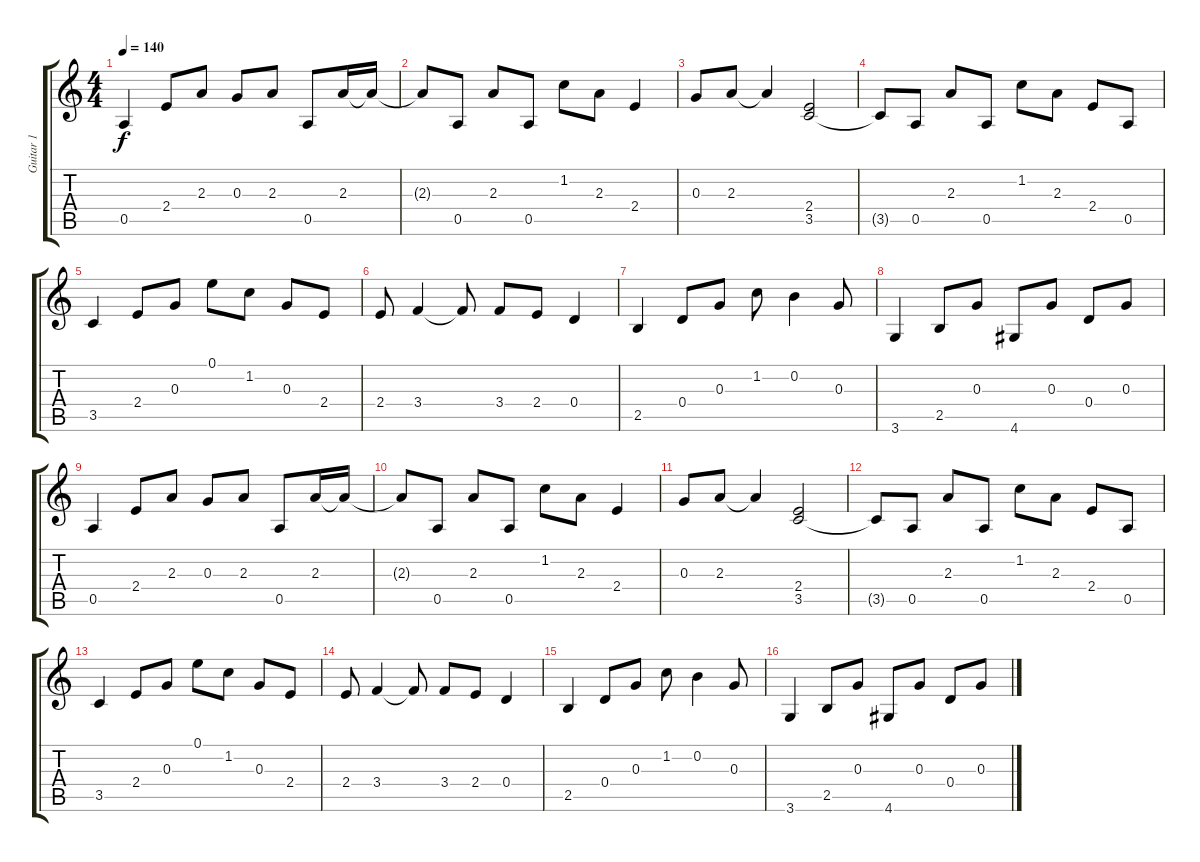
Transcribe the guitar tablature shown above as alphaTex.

\track ("Guitar 1" "Guitar 1") {instrument acousticguitarsteel}
\staff {score tabs}
\tuning (E4 B3 G3 D3 A2 E2) {hide}
\ts (4 4)
\tempo 140
\clef g2
\ks c
0.5.4{dy f volume 7 instrument acousticguitarsteel} 2.4.8 2.3.8 0.3.8 2.3.8 0.5.8 2.3.16 2.3{t}.16 |
2.3{t}.8 0.5.8 2.3.8 0.5.8 1.2.8 2.3.8 2.4.4 |
0.3.8 2.3.8 2.3{t}.4 (2.4 3.5).2 |
3.5{t}.8 0.5.8 2.3.8 0.5.8 1.2.8 2.3.8 2.4.8 0.5.8 |
3.5.4 2.4.8 0.3.8 0.1.8 1.2.8 0.3.8 2.4.8 |
2.4.8 3.4.4 3.4{t}.8 3.4.8 2.4.8 0.4.4 |
2.5.4 0.4.8 0.3.8 1.2.8 0.2.4 0.3.8 |
3.6.4 2.5.8 0.3.8 4.6.8 0.3.8 0.4.8 0.3.8 |
0.5.4{volume 13 instrument acousticguitarsteel} 2.4.8 2.3.8 0.3.8 2.3.8 0.5.8 2.3.16 2.3{t}.16 |
2.3{t}.8 0.5.8 2.3.8 0.5.8 1.2.8 2.3.8 2.4.4 |
0.3.8 2.3.8 2.3{t}.4 (2.4 3.5).2 |
3.5{t}.8 0.5.8 2.3.8 0.5.8 1.2.8 2.3.8 2.4.8 0.5.8 |
3.5.4 2.4.8 0.3.8 0.1.8 1.2.8 0.3.8 2.4.8 |
2.4.8 3.4.4 3.4{t}.8 3.4.8 2.4.8 0.4.4 |
2.5.4 0.4.8 0.3.8 1.2.8 0.2.4 0.3.8 |
3.6.4 2.5.8 0.3.8 4.6.8 0.3.8 0.4.8 0.3.8
